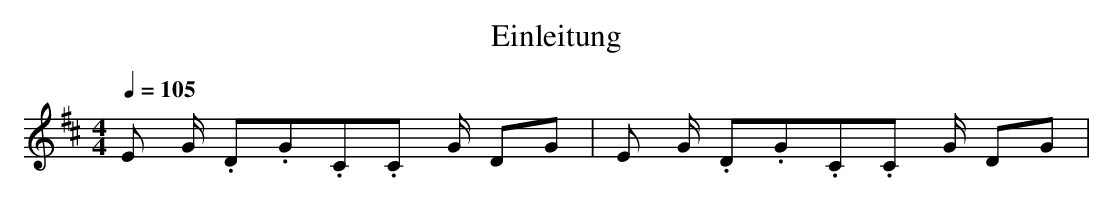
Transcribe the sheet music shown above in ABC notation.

X:1
T: Einleitung
M: 4/4
L: 1/8
Q:1/4=105
K:D % 2 sharps
E G/2 .D.G.C.C G/2 DG| \
E G/2 .D.G.C.C G/2 DG| \
